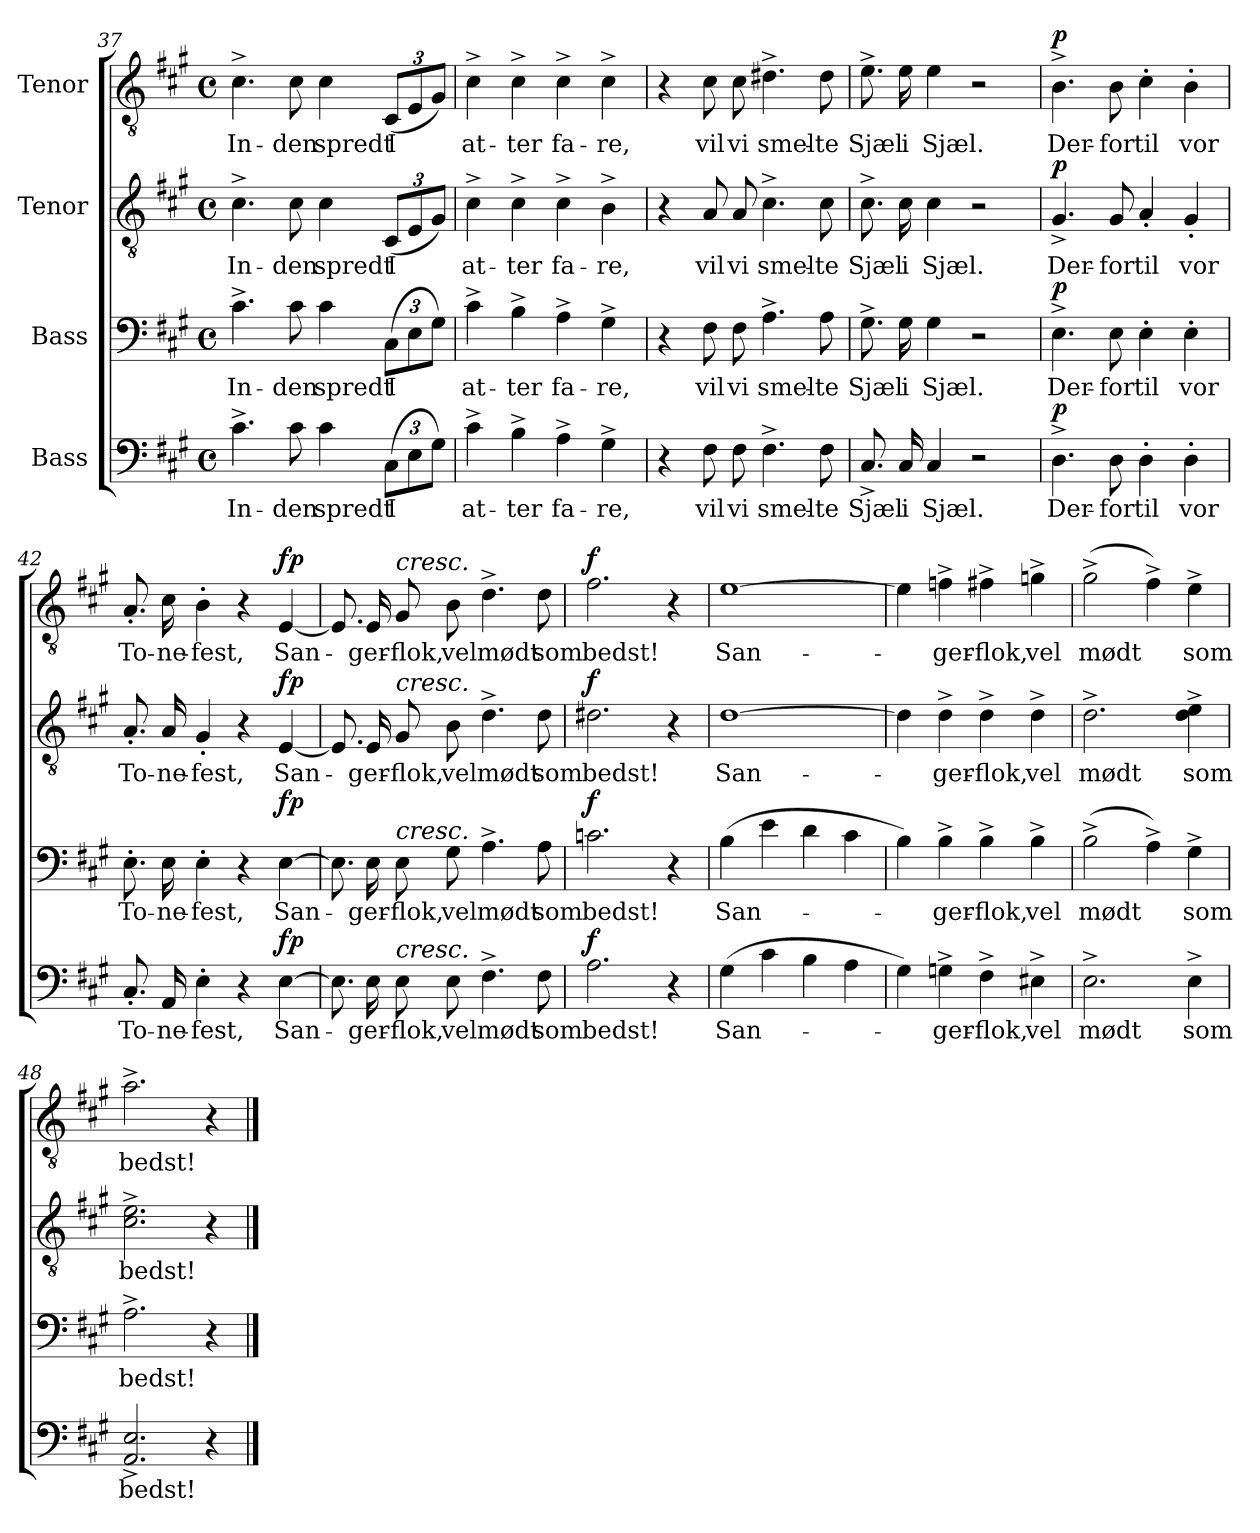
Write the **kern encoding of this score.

**kern	**text	**dynam	**kern	**text	**dynam	**kern	**text	**dynam	**kern	**text	**dynam
*part4	*part4	*part4	*part3	*part3	*part3	*part2	*part2	*part2	*part1	*part1	*part1
*staff4	*staff4	*staff4	*staff3	*staff3	*staff3	*staff2	*staff2	*staff2	*staff1	*staff1	*staff1
*I"Bass	*	*	*I"Bass	*	*	*I"Tenor	*	*	*I"Tenor	*	*
*clefF4	*	*	*clefF4	*	*	*clefGv2	*	*	*clefGv2	*	*
*k[f#c#g#]	*	*	*k[f#c#g#]	*	*	*k[f#c#g#]	*	*	*k[f#c#g#]	*	*
*M4/4	*	*	*M4/4	*	*	*M4/4	*	*	*M4/4	*	*
*met(c)	*	*	*met(c)	*	*	*met(c)	*	*	*met(c)	*	*
=37	=37	=37	=37	=37	=37	=37	=37	=37	=37	=37	=37
!	!LO:LY:b	!	!	!LO:LY:b	!	!	!LO:LY:b	!	!	!LO:LY:b	!
4.c#^\	In-	.	4.c#^\	In-	.	4.c#^\	In-	.	4.c#^\	In-	.
!	!LO:LY:b	!	!	!LO:LY:b	!	!	!LO:LY:b	!	!	!LO:LY:b	!
8c#\	-den	.	8c#\	-den	.	8c#\	-den	.	8c#\	-den	.
!	!LO:LY:b	!	!	!LO:LY:b	!	!	!LO:LY:b	!	!	!LO:LY:b	!
4c#\	spredt	.	4c#\	spredt	.	4c#\	spredt	.	4c#\	spredt	.
*Xbrackettup	*	*	*	*	*	*	*	*	*	*	*
!	!LO:LY:b	!	!	!	!	!	!	!	!	!	!
*	*	*	*Xbrackettup	*	*	*	*	*	*	*	*
!	!	!	!	!LO:LY:b	!	!	!	!	!	!	!
*	*	*	*	*	*	*Xbrackettup	*	*	*	*	*
!	!	!	!	!	!	!	!LO:LY:b	!	!	!	!
*	*	*	*	*	*	*	*	*	*Xbrackettup	*	*
!	!	!	!	!	!	!	!	!	!	!LO:LY:b	!
(>12C#\L	I	.	(>12C#\L	I	.	(<12C#/L	I	.	(<12C#/L	I	.
12E\	.	.	12E\	.	.	12E/	.	.	12E/	.	.
12G#\J)	.	.	12G#\J)	.	.	12G#/J)	.	.	12G#/J)	.	.
=38	=38	=38	=38	=38	=38	=38	=38	=38	=38	=38	=38
!	!LO:LY:b	!	!	!LO:LY:b	!	!	!LO:LY:b	!	!	!LO:LY:b	!
4c#^\	at-	.	4c#^\	at-	.	4c#^\	at-	.	4c#^\	at-	.
!	!LO:LY:b	!	!	!LO:LY:b	!	!	!LO:LY:b	!	!	!LO:LY:b	!
4B^\	-ter	.	4B^\	-ter	.	4c#^\	-ter	.	4c#^\	-ter	.
!	!LO:LY:b	!	!	!LO:LY:b	!	!	!LO:LY:b	!	!	!LO:LY:b	!
4A^\	fa-	.	4A^\	fa-	.	4c#^\	fa-	.	4c#^\	fa-	.
!	!LO:LY:b	!	!	!LO:LY:b	!	!	!LO:LY:b	!	!	!LO:LY:b	!
4G#^\	-re,	.	4G#^\	-re,	.	4B^\	-re,	.	4c#^\	-re,	.
!!LO:LB:g=z
=39	=39	=39	=39	=39	=39	=39	=39	=39	=39	=39	=39
4r	.	.	4r	.	.	4r	.	.	4r	.	.
!	!LO:LY:b	!	!	!LO:LY:b	!	!	!LO:LY:b	!	!	!LO:LY:b	!
8F#\	vil	.	8F#\	vil	.	8A/	vil	.	8c#\	vil	.
!	!LO:LY:b	!	!	!LO:LY:b	!	!	!LO:LY:b	!	!	!LO:LY:b	!
8F#\	vi	.	8F#\	vi	.	8A/	vi	.	8c#\	vi	.
!	!LO:LY:b	!	!	!LO:LY:b	!	!	!LO:LY:b	!	!	!LO:LY:b	!
4.F#^\	smel-	.	4.A^\	smel-	.	4.c#^\	smel-	.	4.d#X^\	smel-	.
!	!LO:LY:b	!	!	!LO:LY:b	!	!	!LO:LY:b	!	!	!LO:LY:b	!
8F#\	-te	.	8A\	-te	.	8c#\	-te	.	8d#\	-te	.
=40	=40	=40	=40	=40	=40	=40	=40	=40	=40	=40	=40
!	!LO:LY:b	!	!	!LO:LY:b	!	!	!LO:LY:b	!	!	!LO:LY:b	!
8.C#^/	Sjæl	.	8.G#^\	Sjæl	.	8.c#^\	Sjæl	.	8.e^\	Sjæl	.
!	!LO:LY:b	!	!	!LO:LY:b	!	!	!LO:LY:b	!	!	!LO:LY:b	!
16C#/	i	.	16G#\	i	.	16c#\	i	.	16e\	i	.
!	!LO:LY:b	!	!	!LO:LY:b	!	!	!LO:LY:b	!	!	!LO:LY:b	!
4C#/	Sjæl.	.	4G#\	Sjæl.	.	4c#\	Sjæl.	.	4e\	Sjæl.	.
2r	.	.	2r	.	.	2r	.	.	2r	.	.
=41	=41	=41	=41	=41	=41	=41	=41	=41	=41	=41	=41
!	!LO:LY:b	!LO:DY:a	!	!LO:LY:b	!LO:DY:a	!	!LO:LY:b	!LO:DY:a	!	!LO:LY:b	!LO:DY:a
4.D^\	Der-	p	4.E^\	Der-	p	4.G#^/	Der-	p	4.B^\	Der-	p
!	!LO:LY:b	!	!	!LO:LY:b	!	!	!LO:LY:b	!	!	!LO:LY:b	!
8D\	-for	.	8E\	-for	.	8G#/	-for	.	8B\	-for	.
!	!LO:LY:b	!	!	!LO:LY:b	!	!	!LO:LY:b	!	!	!LO:LY:b	!
4D'\	til	.	4E'\	til	.	4A'/	til	.	4c#'\	til	.
!	!LO:LY:b	!	!	!LO:LY:b	!	!	!LO:LY:b	!	!	!LO:LY:b	!
4D'\	vor	.	4E'\	vor	.	4G#'/	vor	.	4B'\	vor	.
=42	=42	=42	=42	=42	=42	=42	=42	=42	=42	=42	=42
!	!LO:LY:b	!	!	!LO:LY:b	!	!	!LO:LY:b	!	!	!LO:LY:b	!
8.C#'/	To-	.	8.E'\	To-	.	8.A'/	To-	.	8.A'/	To-	.
!	!LO:LY:b	!	!	!LO:LY:b	!	!	!LO:LY:b	!	!	!LO:LY:b	!
16AA/	-ne-	.	16E\	-ne-	.	16A/	-ne-	.	16c#\	-ne-	.
!	!LO:LY:b	!	!	!LO:LY:b	!	!	!LO:LY:b	!	!	!LO:LY:b	!
4E'\	-fest,	.	4E'\	-fest,	.	4G#'/	-fest,	.	4B'\	-fest,	.
4r	.	.	4r	.	.	4r	.	.	4r	.	.
!	!LO:LY:b	!LO:DY:a	!	!LO:LY:b	!LO:DY:a	!	!LO:LY:b	!LO:DY:a	!	!LO:LY:b	!LO:DY:a
[4E\	San-	fp	[4E\	San-	fp	[4E/	San-	fp	[4E/	San-	fp
=43	=43	=43	=43	=43	=43	=43	=43	=43	=43	=43	=43
8.E\]	.	.	8.E\]	.	.	8.E/]	.	.	8.E/]	.	.
!	!LO:LY:b	!	!	!LO:LY:b	!	!	!LO:LY:b	!	!	!LO:LY:b	!
16E\	-ger-	.	16E\	-ger-	.	16E/	-ger-	.	16E/	-ger-	.
!	!	!	!	!	!	!	!	!	!LO:TX:a:i:t=cresc.	!	!
!	!	!	!	!	!	!LO:TX:a:i:t=cresc.	!	!	!	!	!
!	!	!	!LO:TX:a:i:t=cresc.	!	!	!	!	!	!	!	!
!LO:TX:a:i:t=cresc.	!	!	!	!	!	!	!	!	!	!	!
!	!LO:LY:b	!	!	!LO:LY:b	!	!	!LO:LY:b	!	!	!LO:LY:b	!
8E\	-flok,	.	8E\	-flok,	.	8G#/	-flok,	.	8G#/	-flok,	.
!	!LO:LY:b	!	!	!LO:LY:b	!	!	!LO:LY:b	!	!	!LO:LY:b	!
8E\	vel	.	8G#\	vel	.	8B\	vel	.	8B\	vel	.
!	!LO:LY:b	!	!	!LO:LY:b	!	!	!LO:LY:b	!	!	!LO:LY:b	!
4.F#^\	mødt	.	4.A^\	mødt	.	4.d^\	mødt	.	4.d^\	mødt	.
!	!LO:LY:b	!	!	!LO:LY:b	!	!	!LO:LY:b	!	!	!LO:LY:b	!
8F#\	som	.	8A\	som	.	8d\	som	.	8d\	som	.
=44	=44	=44	=44	=44	=44	=44	=44	=44	=44	=44	=44
!	!LO:LY:b	!LO:DY:a	!	!LO:LY:b	!LO:DY:a	!	!LO:LY:b	!LO:DY:a	!	!LO:LY:b	!LO:DY:a
2.A\	bedst!	f	2.cn\	bedst!	f	2.d#X\	bedst!	f	2.f#\	bedst!	f
4r	.	.	4r	.	.	4r	.	.	4r	.	.
!!LO:PB:g=z
=45	=45	=45	=45	=45	=45	=45	=45	=45	=45	=45	=45
!	!LO:LY:b	!	!	!LO:LY:b	!	!	!LO:LY:b	!	!	!LO:LY:b	!
(>4G#\	San-	.	(>4B\	San-	.	[1d	San-	.	[1e	San-	.
4c#\	.	.	4e\	.	.	.	.	.	.	.	.
4B\	.	.	4d\	.	.	.	.	.	.	.	.
4A\	.	.	4c#\	.	.	.	.	.	.	.	.
=46	=46	=46	=46	=46	=46	=46	=46	=46	=46	=46	=46
4G#\)	.	.	4B\)	.	.	4d\]	.	.	4e\]	.	.
!	!LO:LY:b	!	!	!LO:LY:b	!	!	!LO:LY:b	!	!	!LO:LY:b	!
4Gn^\	-ger-	.	4B^\	-ger-	.	4d^\	-ger-	.	4fn^\	-ger-	.
!	!LO:LY:b	!	!	!LO:LY:b	!	!	!LO:LY:b	!	!	!LO:LY:b	!LO:DY:a
!	!	!	!	!	!	!	!	!	!	!	!LO:DY:n=1:a
!	!	!	!	!	!	!	!	!	!	!	!LO:DY:n=2:a
4F#^\	-flok,	.	4B^\	-flok,	.	4d^\	-flok,	.	4f#X^\	-flok,	other-dynamics f other-dynamics
!	!LO:LY:b	!	!	!LO:LY:b	!	!	!LO:LY:b	!	!	!LO:LY:b	!
4E#X^\	vel	.	4B^\	vel	.	4d^\	vel	.	4gn^\	vel	.
=47	=47	=47	=47	=47	=47	=47	=47	=47	=47	=47	=47
!	!LO:LY:b	!	!	!LO:LY:b	!	!	!LO:LY:b	!	!	!LO:LY:b	!
2.E^\	mødt	.	(>2B^\	mødt	.	2.d^\	mødt	.	(>2g#^\	mødt	.
.	.	.	4A^\)	.	.	.	.	.	4f#^\)	.	.
!	!LO:LY:b	!	!	!LO:LY:b	!	!	!LO:LY:b	!	!	!LO:LY:b	!
4E^\	som	.	4G#^\	som	.	4d\^ 4e\^	som	.	4e^\	som	.
=48	=48	=48	=48	=48	=48	=48	=48	=48	=48	=48	=48
!	!LO:LY:b	!	!	!LO:LY:b	!	!	!LO:LY:b	!	!	!LO:LY:b	!
2.AA/^ 2.E/^	bedst!	.	2.A^\	bedst!	.	2.c#\^ 2.e\^	bedst!	.	2.a^\	bedst!	.
4r	.	.	4r	.	.	4r	.	.	4r	.	.
==	==	==	==	==	==	==	==	==	==	==	==
*-	*-	*-	*-	*-	*-	*-	*-	*-	*-	*-	*-
